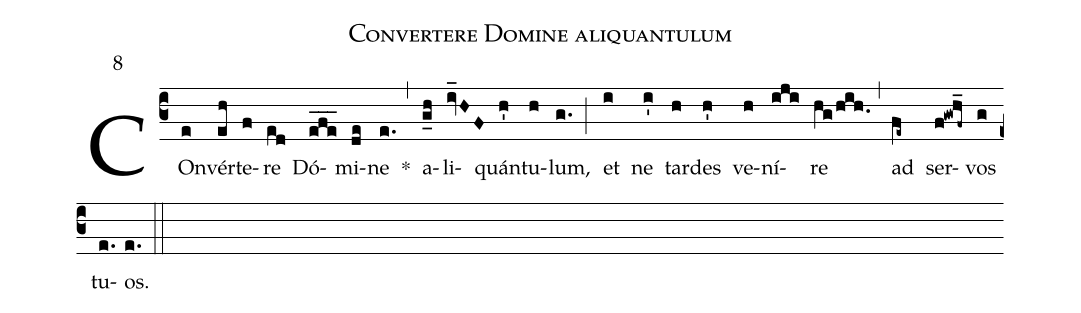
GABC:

name:Convertere Domine aliquantulum;
mode:8;
annotation:8;
office-part:Antiphonae;
%%
(c3) COn(e)vér(eh)te(f)re(ed) Dó(efe___)mi(de)ne(e.) *(,) a(g_h)li(iv_HF)quán(h')tu(h)lum,(g.) (;) et(i) ne(i') tar(h)des(h') ve(h)ní(iji)re(hg/hih.) (,) ad(fe~) ser(f!gwh_f~)vos(g) tu(e.)os.(e.) (::)
